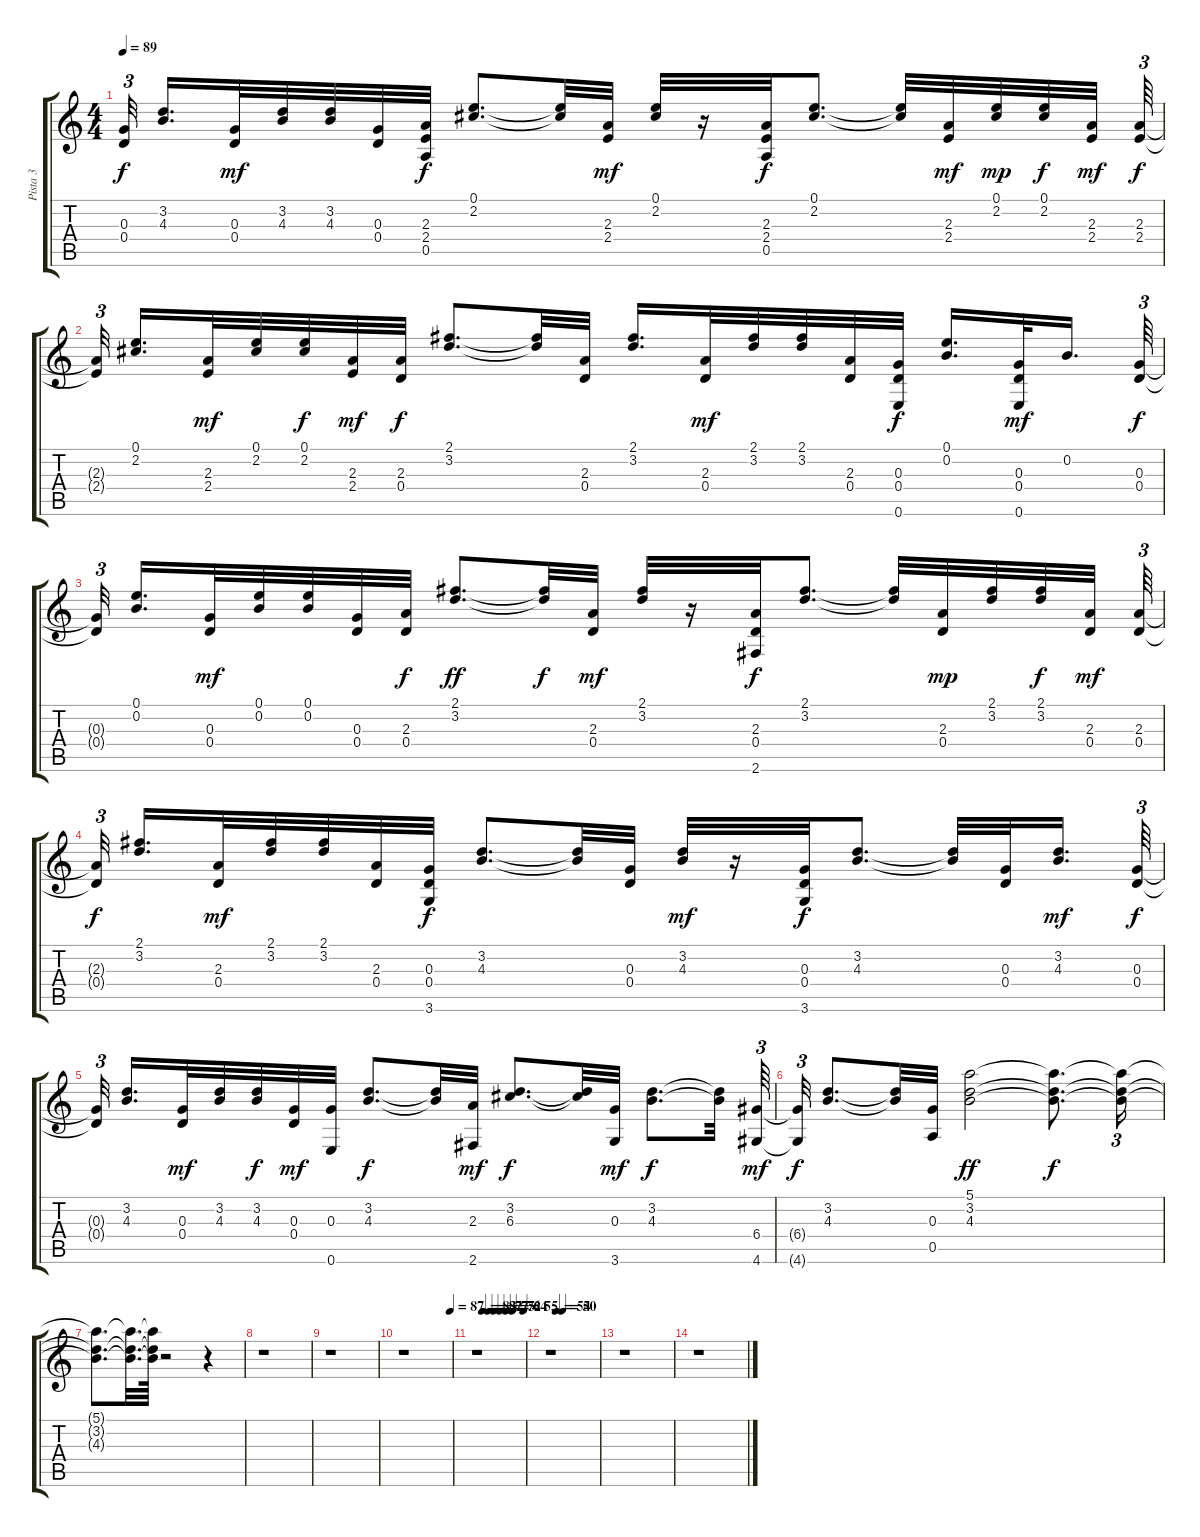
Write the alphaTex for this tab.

\track ("Pista 3" "Pista 3") {instrument acousticguitarsteel}
\staff {score tabs}
\tuning (E4 B3 G3 D3 A2 E2) {hide}
\ts (4 4)
\tempo 89
\clef g2
\ks c
(0.3{t} 0.4{t}).32{tu (3 2) dy f} (3.2 4.3).16{d} (0.3 0.4).32{dy mf} (3.2 4.3).32 (3.2 4.3).32 (0.3 0.4).32 (2.3 2.4 0.5).32{dy f} (0.1 2.2).8{d} (0.1{t} 2.2{t}).32 (2.3 2.4).32{dy mf} (0.1 2.2).32 r.16 (2.3 2.4 0.5).32{dy f} (0.1 2.2).8{d} (0.1{t} 2.2{t}).32 (2.3 2.4).32{dy mf} (0.1 2.2).32{dy mp} (0.1 2.2).32{dy f} (2.3 2.4).32{dy mf} (2.3 2.4).64{tu (3 2) dy f} |
(2.3{t} 2.4{t}).32{tu (3 2)} (0.1 2.2).16{d} (2.3 2.4).32{dy mf} (0.1 2.2).32 (0.1 2.2).32{dy f} (2.3 2.4).32{dy mf} (2.3 0.4).32{dy f} (2.1 3.2).8{d} (2.1{t} 3.2{t}).32 (2.3 0.4).32 (2.1 3.2).16{d} (2.3 0.4).32{dy mf} (2.1 3.2).32 (2.1 3.2).32 (2.3 0.4).32 (0.3 0.4 0.6).32{dy f} (0.1 0.2).16{d} (0.3 0.4 0.6).32{dy mf} 0.2.16{d} (0.3 0.4).64{tu (3 2) dy f} |
(0.3{t} 0.4{t}).32{tu (3 2)} (0.1 0.2).16{d} (0.3 0.4).32{dy mf} (0.1 0.2).32 (0.1 0.2).32 (0.3 0.4).32 (2.3 0.4).32{dy f} (2.1 3.2).8{d dy ff} (2.1{t} 3.2{t}).32{dy f} (2.3 0.4).32{dy mf} (2.1 3.2).32 r.16 (2.3 0.4 2.6).32{dy f} (2.1 3.2).8{d} (2.1{t} 3.2{t}).32 (2.3 0.4).32{dy mp} (2.1 3.2).32 (2.1 3.2).32{dy f} (2.3 0.4).32{dy mf} (2.3 0.4).64{tu (3 2)} |
(2.3{t} 0.4{t}).32{tu (3 2) dy f} (2.1 3.2).16{d} (2.3 0.4).32{dy mf} (2.1 3.2).32 (2.1 3.2).32 (2.3 0.4).32 (0.3 0.4 3.6).32{dy f} (3.2 4.3).8{d} (3.2{t} 4.3{t}).32 (0.3 0.4).32 (3.2 4.3).32{dy mf} r.16 (0.3 0.4 3.6).32{dy f} (3.2 4.3).8{d} (3.2{t} 4.3{t}).32 (0.3 0.4).32 (3.2 4.3).16{d dy mf} (0.3 0.4).64{tu (3 2) dy f} |
(0.3{t} 0.4{t}).32{tu (3 2)} (3.2 4.3).16{d} (0.3 0.4).32{dy mf} (3.2 4.3).32 (3.2 4.3).32{dy f} (0.3 0.4).32{dy mf} (0.3 0.6).32 (3.2 4.3).8{d dy f} (3.2{t} 4.3{t}).32 (2.3 2.6).32{dy mf} (3.2 6.3).8{d dy f} (3.2{t} 6.3{t}).32 (0.3 3.6).32{dy mf} (3.2 4.3).8{d dy f} (3.2{t} 4.3{t}).32 (6.4 4.6).64{tu (3 2) dy mf} |
(6.4{t} 4.6{t}).32{tu (3 2) dy f} (3.2 4.3).8{d} (3.2{t} 4.3{t}).32 (0.3 0.5).32 (5.1 3.2 4.3).2{dy ff} (5.1{t} 3.2{t} 4.3{t}).8{d dy f} (5.1{t} 3.2{t} 4.3{t}).16{tu (3 2)} |
(5.1{t} 3.2{t} 4.3{t}).8{d} (5.1{t} 3.2{t} 4.3{t}).32{d} (5.1{t} 3.2{t} 4.3{t}).64 r.2 r.4 |
r.1 |
r.1 |
\tempo (87 0.9791666666666666)
r.1 |
\tempo (83 0.13541666666666666)
\tempo (82 0.2604166666666667)
\tempo (77 0.3854166666666667)
\tempo (75 0.5104166666666666)
\tempo (72 0.6354166666666666)
\tempo (64 0.7604166666666666)
\tempo (55 0.9791666666666666)
r.1 |
\tempo (54 0.13541666666666666)
\tempo (50 0.2604166666666667)
r.1 |
r.1 |
r.1
